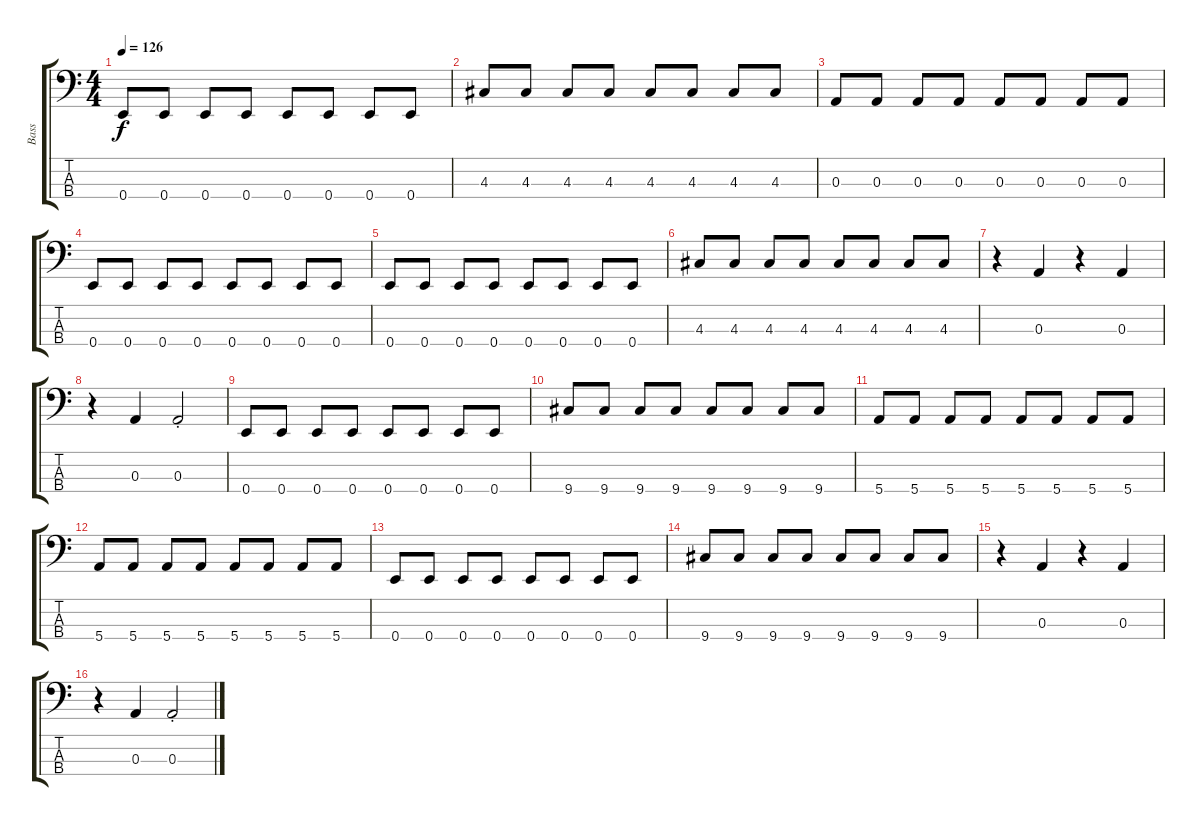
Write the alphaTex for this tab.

\track ("Bass" "Bass") {instrument electricbasspick}
\staff {score tabs}
\tuning (G2 D2 A1 E1) {hide}
\ts (4 4)
\tempo 126
\clef f4
\ks c
0.4.8{dy f} 0.4.8 0.4.8 0.4.8 0.4.8 0.4.8 0.4.8 0.4.8 |
4.3.8 4.3.8 4.3.8 4.3.8 4.3.8 4.3.8 4.3.8 4.3.8 |
0.3.8 0.3.8 0.3.8 0.3.8 0.3.8 0.3.8 0.3.8 0.3.8 |
0.4.8 0.4.8 0.4.8 0.4.8 0.4.8 0.4.8 0.4.8 0.4.8 |
0.4.8 0.4.8 0.4.8 0.4.8 0.4.8 0.4.8 0.4.8 0.4.8 |
4.3.8 4.3.8 4.3.8 4.3.8 4.3.8 4.3.8 4.3.8 4.3.8 |
r.4 0.3.4 r.4 0.3.4 |
r.4 0.3.4 0.3{st}.2 |
0.4.8 0.4.8 0.4.8 0.4.8 0.4.8 0.4.8 0.4.8 0.4.8 |
9.4.8 9.4.8 9.4.8 9.4.8 9.4.8 9.4.8 9.4.8 9.4.8 |
5.4.8 5.4.8 5.4.8 5.4.8 5.4.8 5.4.8 5.4.8 5.4.8 |
5.4.8 5.4.8 5.4.8 5.4.8 5.4.8 5.4.8 5.4.8 5.4.8 |
0.4.8 0.4.8 0.4.8 0.4.8 0.4.8 0.4.8 0.4.8 0.4.8 |
9.4.8 9.4.8 9.4.8 9.4.8 9.4.8 9.4.8 9.4.8 9.4.8 |
r.4 0.3.4 r.4 0.3.4 |
r.4 0.3.4 0.3{st}.2
